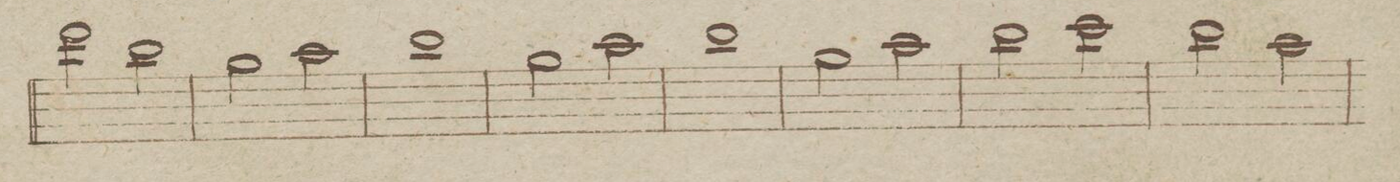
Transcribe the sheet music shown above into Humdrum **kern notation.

**kern
*I"Oboe Primo
*clefG2
*k[b-e-]
*met(c|)
*M2/2
2ddd\
2bb-\
=16
2gg\
2aa\
=17
1bb-
=18
2gg\
2aa\
=19
1bb-
=20
2gg\
2aa\
=21
2bb-\
2ccc\
=22
2bb-\
2aa\
=23
*-
